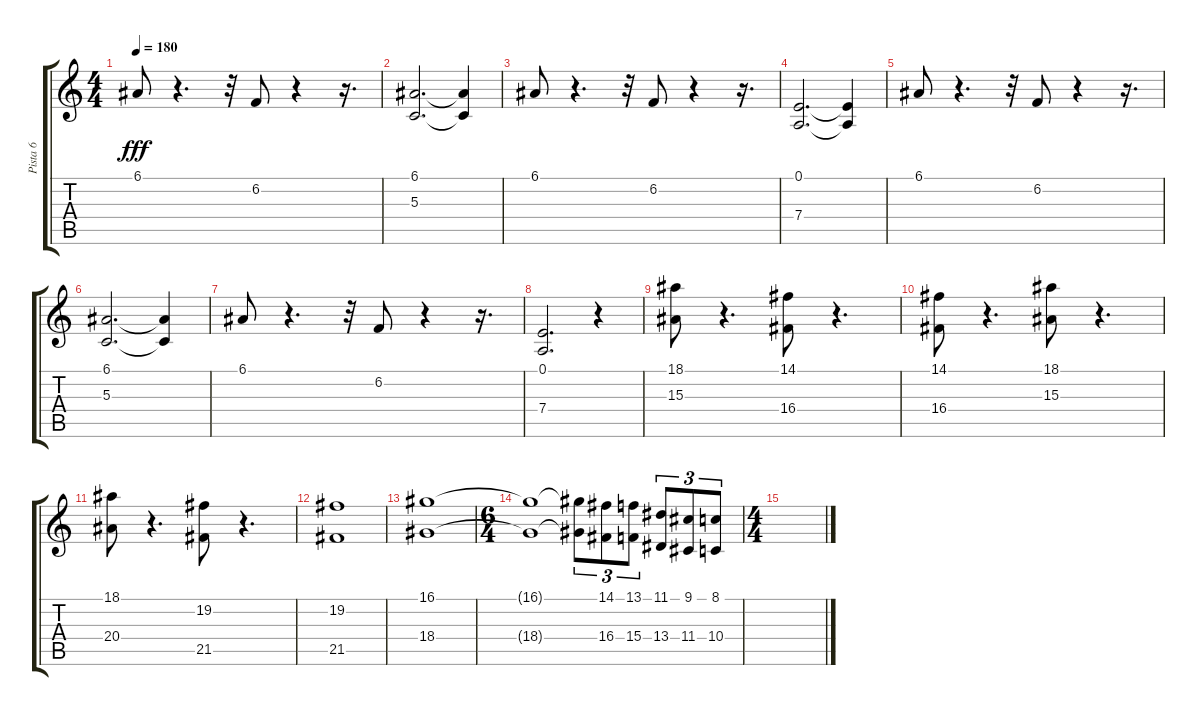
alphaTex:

\track ("Pista 6" "Pista 6") {instrument stringensemble1}
\staff {score tabs}
\tuning (E4 B3 G3 D3 A2 E2) {hide}
\ts (4 4)
\tempo 180
\clef g2
\ks c
6.1.8{dy fff} r.4{d} r.32 6.2.8 r.4 r.16{d} |
(6.1 5.3).2{d} (6.1{t} 5.3{t}).4 |
6.1.8 r.4{d} r.32 6.2.8 r.4 r.16{d} |
(0.1 7.4).2{d} (0.1{t} 7.4{t}).4 |
6.1.8 r.4{d} r.32 6.2.8 r.4 r.16{d} |
(6.1 5.3).2{d} (6.1{t} 5.3{t}).4 |
6.1.8 r.4{d} r.32 6.2.8 r.4 r.16{d} |
(0.1 7.4).2{d} r.4 |
(18.1 15.3).8 r.4{d} (14.1 16.4).8 r.4{d} |
(14.1 16.4).8 r.4{d} (18.1 15.3).8 r.4{d} |
(18.1 20.4).8 r.4{d} (19.2 21.5).8 r.4{d} |
(19.2 21.5).1 |
(16.1 18.4).1 |
\ts (6 4)
(16.1{t} 18.4{t}).1 (16.1{t} 18.4{t}).8{tu (3 2)} (14.1 16.4).8{tu (3 2)} (13.1 15.4).8{tu (3 2)} (11.1 13.4).8{tu (3 2)} (9.1 11.4).8{tu (3 2)} (8.1 10.4).8{tu (3 2)} |
\ts (4 4)
